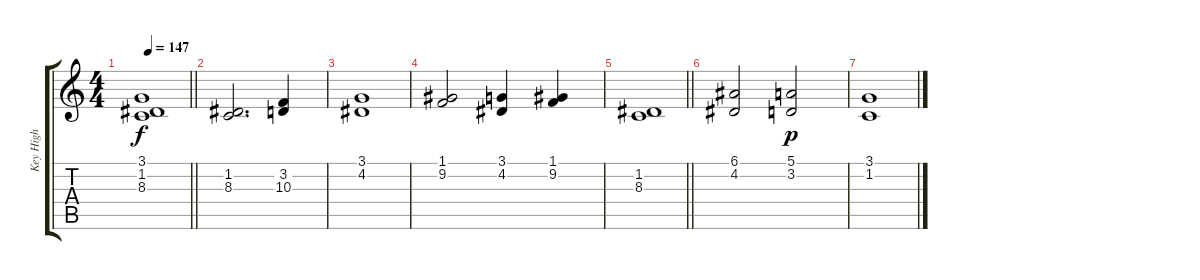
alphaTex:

\track ("Key High" "Key High") {instrument acousticgrandpiano}
\staff {score tabs}
\tuning (E4 B3 G3 D3 A2 E2) {hide}
\ts (4 4)
\tempo 147
\clef g2
\barLineRight lightlight
\ks c
(3.1 1.2 8.3).1{dy f} |
(1.2 8.3).2{d} (3.2 10.3).4 |
(3.1 4.2).1 |
(1.1 9.2).2 (3.1 4.2).4 (1.1 9.2).4 |
\barLineRight lightlight
(1.2 8.3).1 |
(6.1 4.2).2 (5.1 3.2).2{dy p} |
(3.1 1.2).1
